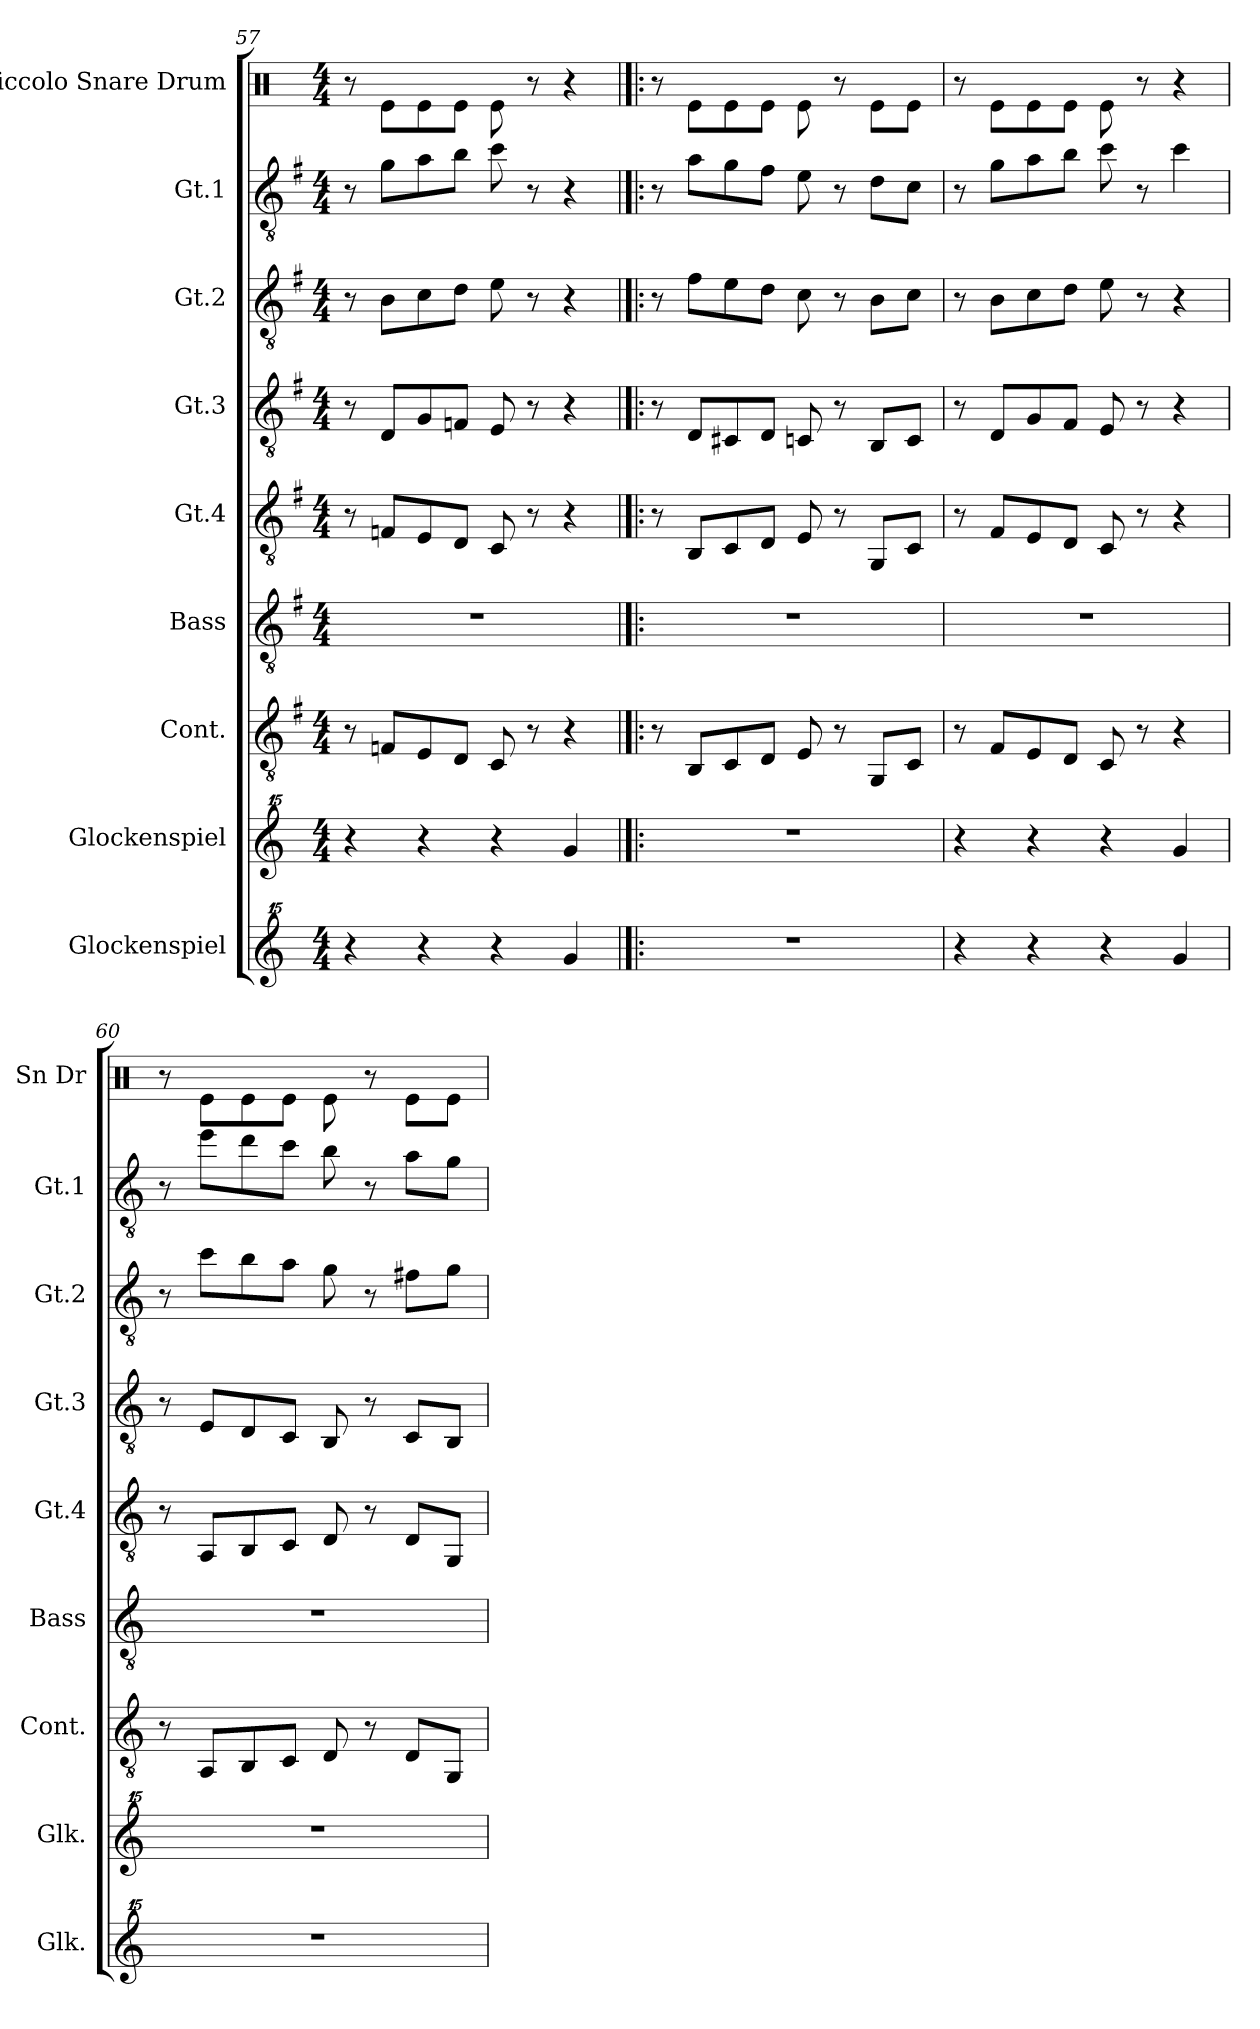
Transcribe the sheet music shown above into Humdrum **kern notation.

**kern	**kern	**kern	**kern	**kern	**kern	**kern	**kern	**kern
*part9	*part8	*part7	*part6	*part5	*part4	*part3	*part2	*part1
*staff9	*staff8	*staff7	*staff6	*staff5	*staff4	*staff3	*staff2	*staff1
*I"Glockenspiel	*I"Glockenspiel	*I"Cont.	*I"Bass	*I"Gt.4	*I"Gt.3	*I"Gt.2	*I"Gt.1	*I"Piccolo Snare Drum
*I'Glk.	*I'Glk.	*I'Cont.	*I'Bass	*I'Gt.4	*I'Gt.3	*I'Gt.2	*I'Gt.1	*I'Sn Dr
!!LO:PB:g=z
*clefG^^2	*clefG^^2	*clefGv2	*clefGv2	*clefGv2	*clefGv2	*clefGv2	*clefGv2	*clefX
*k[]	*k[]	*k[f#]	*k[f#]	*k[f#]	*k[f#]	*k[f#]	*k[f#]	*k[]
*M4/4	*M4/4	*M4/4	*M4/4	*M4/4	*M4/4	*M4/4	*M4/4	*M4/4
=57	=57	=57	=57	=57	=57	=57	=57	=57
4r	4r	8r	1r	8r	8r	8r	8r	8r
.	.	8Fn/L	.	8Fn/L	8D/L	8B\L	8g\L	8Re\L
4r	4r	8E/	.	8E/	8G/	8c\	8a\	8Re\
.	.	8D/J	.	8D/J	8Fn/J	8d\J	8b\J	8Re\J
4r	4r	8C/	.	8C/	8E/	8e\	8cc\	8Re\
.	.	8r	.	8r	8r	8r	8r	8r
4ggg/	4ggg/	4r	.	4r	4r	4r	4r	4r
=58!|:	=58!|:	=58!|:	=58!|:	=58!|:	=58!|:	=58!|:	=58!|:	=58!|:
*	*	*k[]	*k[]	*k[]	*k[]	*k[]	*k[]	*
1r	1r	8r	1r	8r	8r	8r	8r	8r
.	.	8BB/L	.	8BB/L	8D/L	8f\L	8a\L	8Re\L
.	.	8C/	.	8C/	8C#X/	8e\	8g\	8Re\
.	.	8D/J	.	8D/J	8D/J	8d\J	8f\J	8Re\J
.	.	8E/	.	8E/	8Cn/	8c\	8e\	8Re\
.	.	8r	.	8r	8r	8r	8r	8r
.	.	8GG/L	.	8GG/L	8BB/L	8B\L	8d\L	8Re\L
.	.	8C/J	.	8C/J	8C/J	8c\J	8c\J	8Re\J
=59	=59	=59	=59	=59	=59	=59	=59	=59
4r	4r	8r	1r	8r	8r	8r	8r	8r
.	.	8F/L	.	8F/L	8D/L	8B\L	8g\L	8Re\L
4r	4r	8E/	.	8E/	8G/	8c\	8a\	8Re\
.	.	8D/J	.	8D/J	8F/J	8d\J	8b\J	8Re\J
4r	4r	8C/	.	8C/	8E/	8e\	8cc\	8Re\
.	.	8r	.	8r	8r	8r	8r	8r
4ggg/	4ggg/	4r	.	4r	4r	4r	4cc\	4r
=60	=60	=60	=60	=60	=60	=60	=60	=60
1r	1r	8r	1r	8r	8r	8r	8r	8r
.	.	8AA/L	.	8AA/L	8E/L	8cc\L	8ee\L	8Re\L
.	.	8BB/	.	8BB/	8D/	8b\	8dd\	8Re\
.	.	8C/J	.	8C/J	8C/J	8a\J	8cc\J	8Re\J
.	.	8D/	.	8D/	8BB/	8g\	8b\	8Re\
.	.	8r	.	8r	8r	8r	8r	8r
.	.	8D/L	.	8D/L	8C/L	8f#X\L	8a\L	8Re\L
.	.	8GG/J	.	8GG/J	8BB/J	8g\J	8g\J	8Re\J
=	=	=	=	=	=	=	=	=
*-	*-	*-	*-	*-	*-	*-	*-	*-
